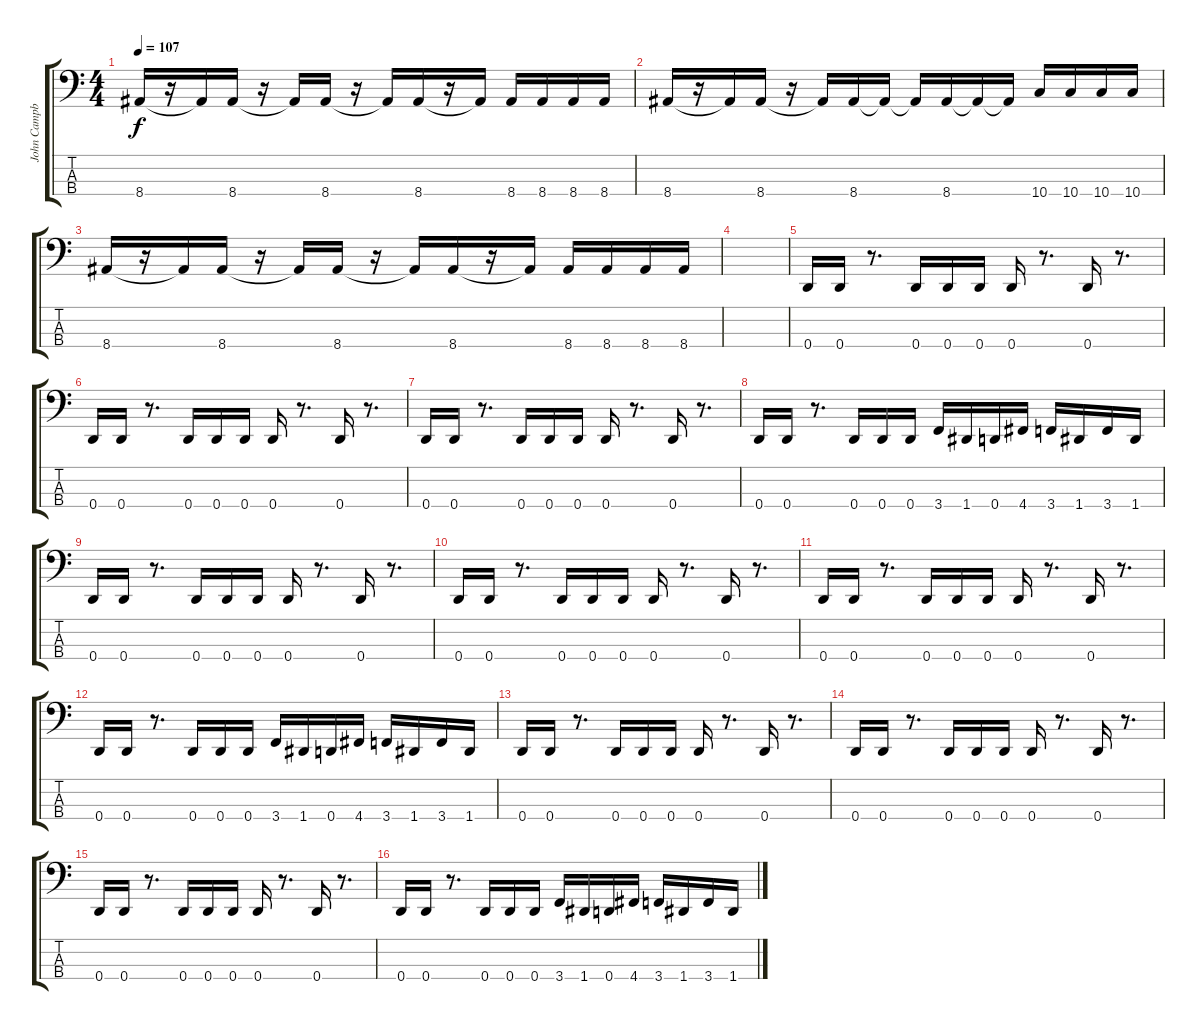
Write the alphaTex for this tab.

\track ("John Campbell" "John Campb") {instrument electricbasspick}
\staff {score tabs}
\tuning (G2 D2 A1 D1) {hide}
\ts (4 4)
\tempo 107
\clef f4
\ks c
8.4.16{dy f} r.16 8.4{t}.16 8.4.16 r.16 8.4{t}.16 8.4.16 r.16 8.4{t}.16 8.4.16 r.16 8.4{t}.16 8.4.16 8.4.16 8.4.16 8.4.16 |
8.4.16 r.16 8.4{t}.16 8.4.16 r.16 8.4{t}.16 8.4.16 8.4{t}.16 8.4{t}.16 8.4.16 8.4{t}.16 8.4{t}.16 10.4.16 10.4.16 10.4.16 10.4.16 |
8.4.16 r.16 8.4{t}.16 8.4.16 r.16 8.4{t}.16 8.4.16 r.16 8.4{t}.16 8.4.16 r.16 8.4{t}.16 8.4.16 8.4.16 8.4.16 8.4.16 |
|
0.4.16 0.4.16 r.8{d} 0.4.16 0.4.16 0.4.16 0.4.16 r.8{d} 0.4.16 r.8{d} |
0.4.16 0.4.16 r.8{d} 0.4.16 0.4.16 0.4.16 0.4.16 r.8{d} 0.4.16 r.8{d} |
0.4.16 0.4.16 r.8{d} 0.4.16 0.4.16 0.4.16 0.4.16 r.8{d} 0.4.16 r.8{d} |
0.4.16 0.4.16 r.8{d} 0.4.16 0.4.16 0.4.16 3.4.16 1.4.16 0.4.16 4.4.16 3.4.16 1.4.16 3.4.16 1.4.16 |
0.4.16 0.4.16 r.8{d} 0.4.16 0.4.16 0.4.16 0.4.16 r.8{d} 0.4.16 r.8{d} |
0.4.16 0.4.16 r.8{d} 0.4.16 0.4.16 0.4.16 0.4.16 r.8{d} 0.4.16 r.8{d} |
0.4.16 0.4.16 r.8{d} 0.4.16 0.4.16 0.4.16 0.4.16 r.8{d} 0.4.16 r.8{d} |
0.4.16 0.4.16 r.8{d} 0.4.16 0.4.16 0.4.16 3.4.16 1.4.16 0.4.16 4.4.16 3.4.16 1.4.16 3.4.16 1.4.16 |
0.4.16 0.4.16 r.8{d} 0.4.16 0.4.16 0.4.16 0.4.16 r.8{d} 0.4.16 r.8{d} |
0.4.16 0.4.16 r.8{d} 0.4.16 0.4.16 0.4.16 0.4.16 r.8{d} 0.4.16 r.8{d} |
0.4.16 0.4.16 r.8{d} 0.4.16 0.4.16 0.4.16 0.4.16 r.8{d} 0.4.16 r.8{d} |
0.4.16 0.4.16 r.8{d} 0.4.16 0.4.16 0.4.16 3.4.16 1.4.16 0.4.16 4.4.16 3.4.16 1.4.16 3.4.16 1.4.16
